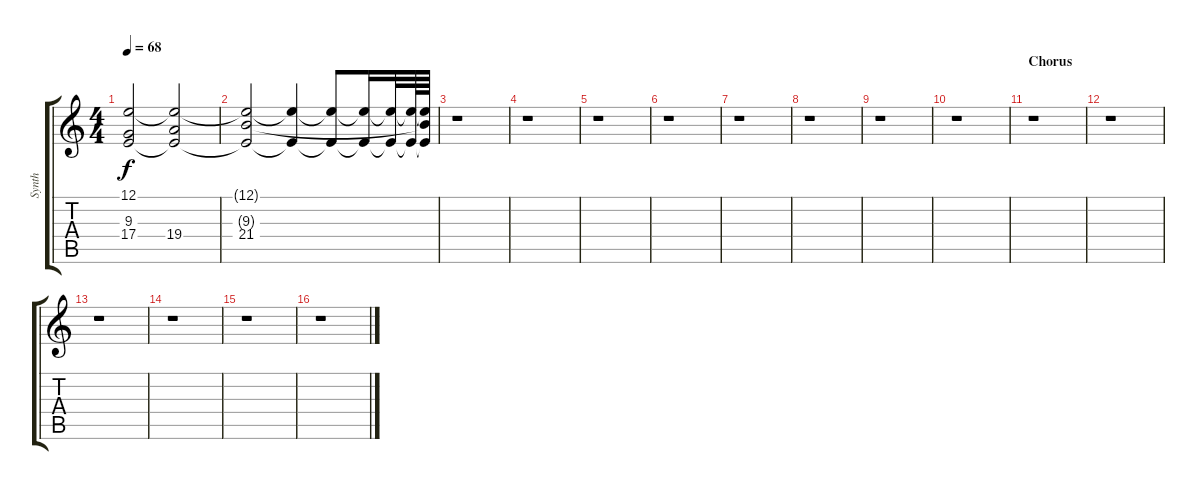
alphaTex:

\track ("Synth" "Synth") {instrument recorder}
\staff {score tabs}
\tuning (E4 B3 G3 D3 A2 E2) {hide}
\ts (4 4)
\tempo 68
\clef g2
\ks c
(12.1{t} 9.3{t} 17.4{t}).2{dy f} (12.1{t} 9.3{t} 19.4).2 |
(12.1{t} 9.3{t} 21.4).2 (12.1{t} 9.3{t}).4 (12.1{t} 9.3{t}).8 (12.1{t} 9.3{t}).16 (12.1{t} 9.3{t}).32 (12.1{t} 9.3{t}).64 (12.1{t} 9.3{t} 21.4{t}).64 |
r.1 |
r.1 |
r.1 |
r.1 |
r.1 |
r.1 |
r.1 |
r.1 |
\section ("" "Chorus")
r.1 |
r.1 |
r.1 |
r.1 |
r.1 |
r.1
